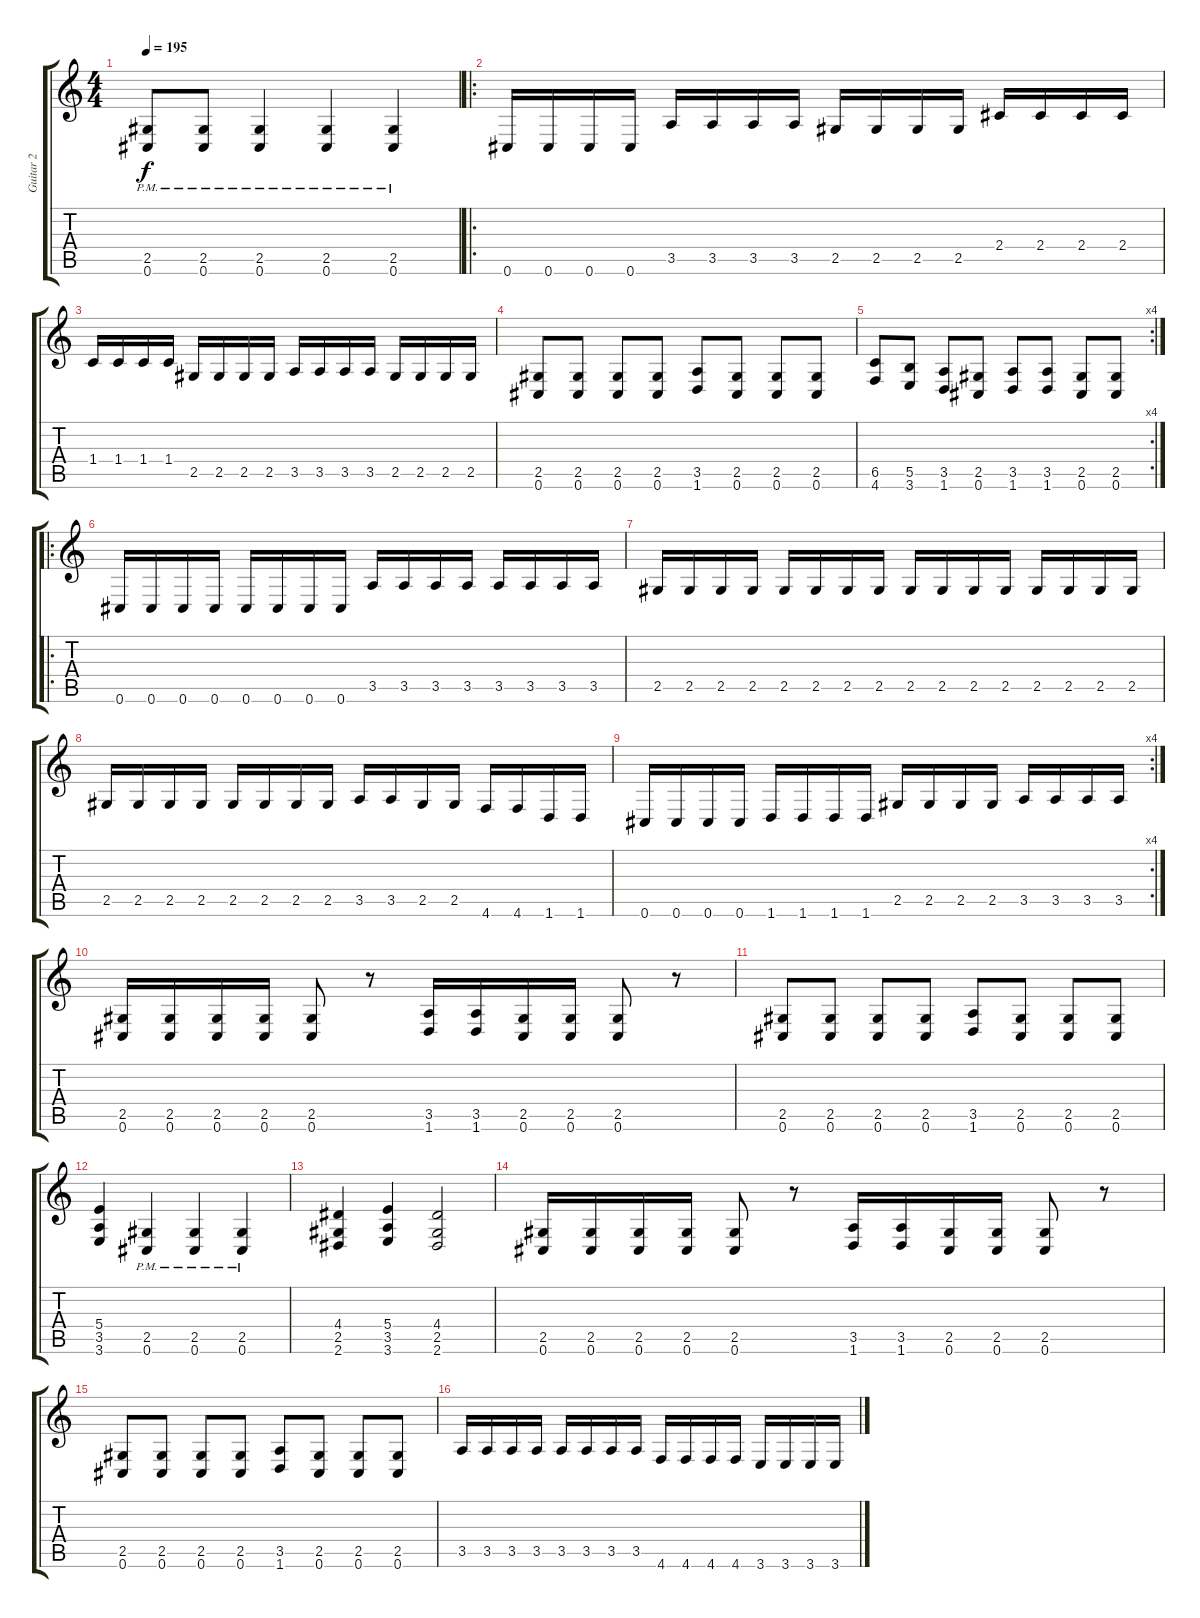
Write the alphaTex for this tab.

\track ("Guitar 2" "Guitar 2") {instrument overdrivenguitar}
\staff {score tabs}
\tuning (Db4 Ab3 E3 B2 Gb2 Db2) {hide}
\ts (4 4)
\tempo 195
\clef g2
\ks c
(2.5{pm} 0.6{pm}).8{dy f} (2.5{pm} 0.6{pm}).8 (2.5{pm} 0.6{pm}).4 (2.5{pm} 0.6{pm}).4 (2.5{pm} 0.6{pm}).4 |
\ro
0.6.16 0.6.16 0.6.16 0.6.16 3.5.16 3.5.16 3.5.16 3.5.16 2.5.16 2.5.16 2.5.16 2.5.16 2.4.16 2.4.16 2.4.16 2.4.16 |
1.4.16 1.4.16 1.4.16 1.4.16 2.5.16 2.5.16 2.5.16 2.5.16 3.5.16 3.5.16 3.5.16 3.5.16 2.5.16 2.5.16 2.5.16 2.5.16 |
(2.5 0.6).8 (2.5 0.6).8 (2.5 0.6).8 (2.5 0.6).8 (3.5 1.6).8 (2.5 0.6).8 (2.5 0.6).8 (2.5 0.6).8 |
\rc 4
(6.5 4.6).8 (5.5 3.6).8 (3.5 1.6).8 (2.5 0.6).8 (3.5 1.6).8 (3.5 1.6).8 (2.5 0.6).8 (2.5 0.6).8 |
\ro
0.6.16 0.6.16 0.6.16 0.6.16 0.6.16 0.6.16 0.6.16 0.6.16 3.5.16 3.5.16 3.5.16 3.5.16 3.5.16 3.5.16 3.5.16 3.5.16 |
2.5.16 2.5.16 2.5.16 2.5.16 2.5.16 2.5.16 2.5.16 2.5.16 2.5.16 2.5.16 2.5.16 2.5.16 2.5.16 2.5.16 2.5.16 2.5.16 |
2.5.16 2.5.16 2.5.16 2.5.16 2.5.16 2.5.16 2.5.16 2.5.16 3.5.16 3.5.16 2.5.16 2.5.16 4.6.16 4.6.16 1.6.16 1.6.16 |
\rc 4
0.6.16 0.6.16 0.6.16 0.6.16 1.6.16 1.6.16 1.6.16 1.6.16 2.5.16 2.5.16 2.5.16 2.5.16 3.5.16 3.5.16 3.5.16 3.5.16 |
(2.5 0.6).16 (2.5 0.6).16 (2.5 0.6).16 (2.5 0.6).16 (2.5 0.6).8 r.8 (3.5 1.6).16 (3.5 1.6).16 (2.5 0.6).16 (2.5 0.6).16 (2.5 0.6).8 r.8 |
(2.5 0.6).8 (2.5 0.6).8 (2.5 0.6).8 (2.5 0.6).8 (3.5 1.6).8 (2.5 0.6).8 (2.5 0.6).8 (2.5 0.6).8 |
(5.4 3.5 3.6).4 (2.5{pm} 0.6{pm}).4 (2.5{pm} 0.6{pm}).4 (2.5{pm} 0.6{pm}).4 |
(4.4 2.5 2.6).4 (5.4 3.5 3.6).4 (4.4 2.5 2.6).2 |
(2.5 0.6).16 (2.5 0.6).16 (2.5 0.6).16 (2.5 0.6).16 (2.5 0.6).8 r.8 (3.5 1.6).16 (3.5 1.6).16 (2.5 0.6).16 (2.5 0.6).16 (2.5 0.6).8 r.8 |
(2.5 0.6).8 (2.5 0.6).8 (2.5 0.6).8 (2.5 0.6).8 (3.5 1.6).8 (2.5 0.6).8 (2.5 0.6).8 (2.5 0.6).8 |
3.5.16 3.5.16 3.5.16 3.5.16 3.5.16 3.5.16 3.5.16 3.5.16 4.6.16 4.6.16 4.6.16 4.6.16 3.6.16 3.6.16 3.6.16 3.6.16
